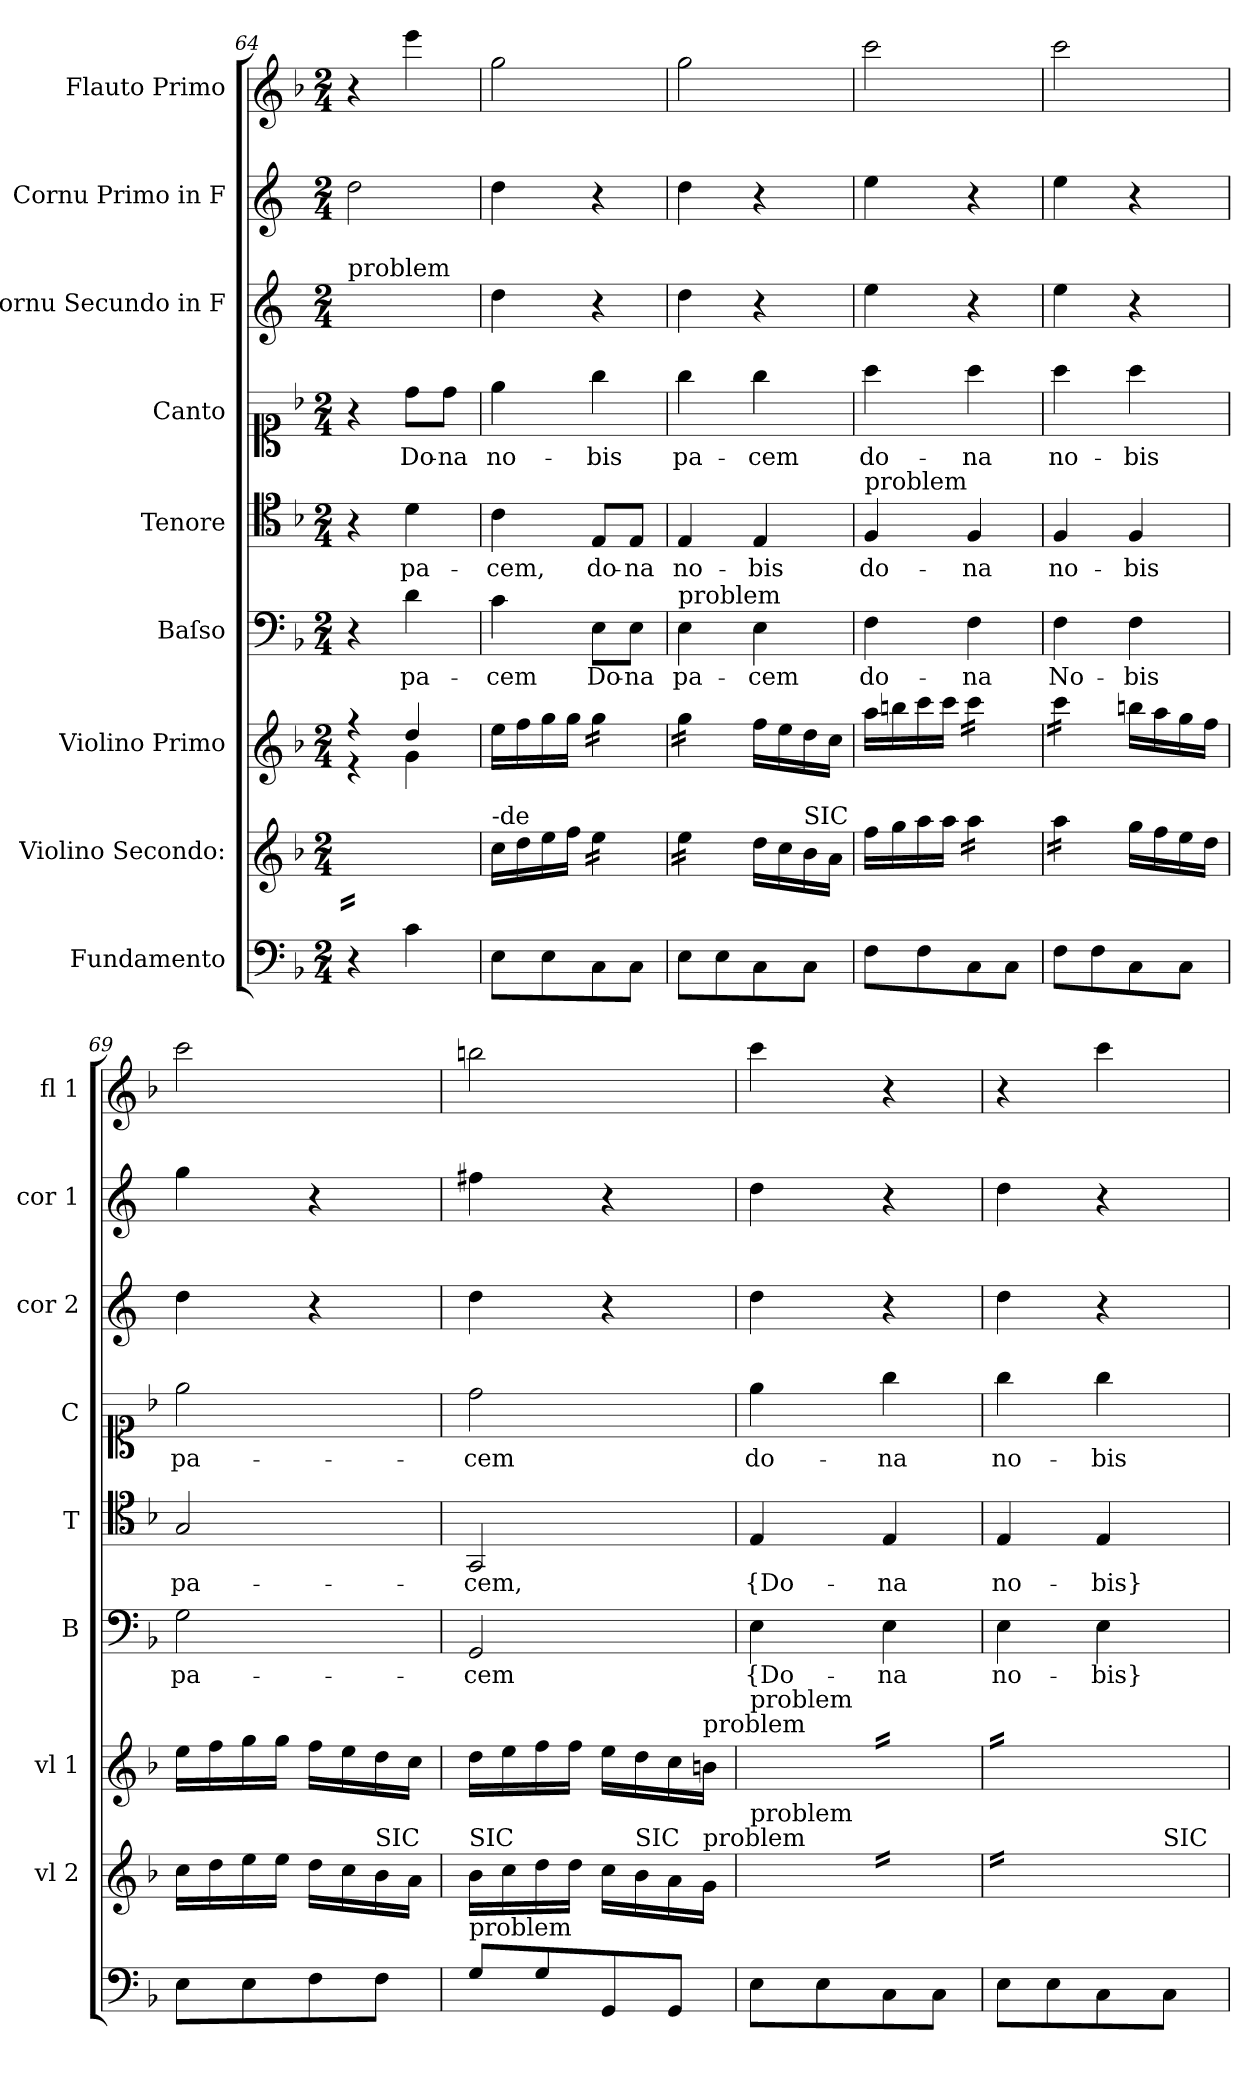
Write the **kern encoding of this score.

**kern	**kern	**kern	**kern	**text	**kern	**text	**kern	**text	**kern	**kern	**kern
*part9	*part8	*part7	*part6	*part6	*part5	*part5	*part4	*part4	*part3	*part2	*part1
*staff9	*staff8	*staff7	*staff6	*staff6	*staff5	*staff5	*staff4	*staff4	*staff3	*staff2	*staff1
*I"Fundamento	*I"Violino Secondo:	*I"Violino Primo	*I"Baſso	*	*I"Tenore	*	*I"Canto	*	*I"Cornu Secundo in F	*I"Cornu Primo in F	*I"Flauto Primo
*	*I'vl 2	*I'vl 1	*I'B	*	*I'T	*	*I'C	*	*I'cor 2	*I'cor 1	*I'fl 1
*clefF4	*clefG2	*clefG2	*clefF4	*	*clefC4	*	*clefC1	*	*clefG2	*clefG2	*clefG2
*	*	*	*	*	*	*	*	*	*ITrd4c7	*ITrd4c7	*
*k[b-]	*k[b-]	*k[b-]	*k[b-]	*	*k[b-]	*	*k[b-]	*	*k[b-]	*k[b-]	*k[b-]
*F:	*F:	*F:	*F:	*	*F:	*	*F:	*	*F:	*F:	*F:
*M2/4	*M2/4	*M2/4	*M2/4	*	*M2/4	*	*M2/4	*	*M2/4	*M2/4	*M2/4
=64	=64	=64	=64	=64	=64	=64	=64	=64	=64	=64	=64
*	*	*^	*	*	*	*	*	*	*	*	*
!	!	!	!	!	!	!	!	!	!	!LO:TX:a:t=problem	!	!
!	!LO:TX:a:t=vi-	!	!	!	!	!	!	!	!	!	!	!
*	*tremolo	*	*	*	*	*	*	*	*	*	*	*
4r	16Gyy/ 16gyy/LL	4r	4r	4r	.	4r	.	4r	.	2ryy	2g\	4r
.	16Gyy/ 16gyy/	.	.	.	.	.	.	.	.	.	.	.
.	16Gyy/ 16gyy/	.	.	.	.	.	.	.	.	.	.	.
.	16Gyy/ 16gyy/	.	.	.	.	.	.	.	.	.	.	.
4c\	16Gyy/ 16gyy/	4dd/	4g\	4d\	pa-	4d\	pa-	8dd\L	Do-	.	.	4eee\
.	16Gyy/ 16gyy/	.	.	.	.	.	.	.	.	.	.	.
.	16Gyy/ 16gyy/	.	.	.	.	.	.	8dd\J	-na	.	.	.
.	16Gyy/ 16gyy/JJ	.	.	.	.	.	.	.	.	.	.	.
*	*Xtremolo	*	*	*	*	*	*	*	*	*	*	*
*	*	*v	*v	*	*	*	*	*	*	*	*	*
=65	=65	=65	=65	=65	=65	=65	=65	=65	=65	=65	=65
!	!LO:TX:a:t=-de	!	!	!	!	!	!	!	!	!	!
8E\L	16cc\LL	16ee\LL	4c\	-cem	4c\	-cem,	4ee\	no-	4g\	4g\	2gg\
.	16dd\	16ff\	.	.	.	.	.	.	.	.	.
8E\	16ee\	16gg\	.	.	.	.	.	.	.	.	.
.	16ff\JJ	16gg\JJ	.	.	.	.	.	.	.	.	.
*	*tremolo	*	*	*	*	*	*	*	*	*	*
*	*	*tremolo	*	*	*	*	*	*	*	*	*
8C\	16ee\LL	16gg\LL	8E\L	Do-	8E/L	do-	4gg\	-bis	4r	4r	.
.	16ee\	16gg\	.	.	.	.	.	.	.	.	.
8C\J	16ee\	16gg\	8E\J	-na	8E/J	-na	.	.	.	.	.
.	16ee\JJ	16gg\JJ	.	.	.	.	.	.	.	.	.
=66	=66	=66	=66	=66	=66	=66	=66	=66	=66	=66	=66
!	!	!	!LO:TX:a:t=problem	!	!	!	!	!	!	!	!
8E\L	16ee\LL	16gg\LL	4E\	pa-	4E/	no-	4gg\	pa-	4g\	4g\	2gg\
.	16ee\	16gg\	.	.	.	.	.	.	.	.	.
8E\	16ee\	16gg\	.	.	.	.	.	.	.	.	.
.	16ee\JJ	16gg\JJ	.	.	.	.	.	.	.	.	.
*	*	*Xtremolo	*	*	*	*	*	*	*	*	*
*	*Xtremolo	*	*	*	*	*	*	*	*	*	*
8C\	16dd\LL	16ff\LL	4E\	-cem	4E/	-bis	4gg\	-cem	4r	4r	.
.	16cc\	16ee\	.	.	.	.	.	.	.	.	.
!	!LO:TX:a:t=SIC	!	!	!	!	!	!	!	!	!	!
8C\J	16b-\	16dd\	.	.	.	.	.	.	.	.	.
.	16a\JJ	16cc\JJ	.	.	.	.	.	.	.	.	.
=67	=67	=67	=67	=67	=67	=67	=67	=67	=67	=67	=67
!	!	!	!	!	!LO:TX:a:t=problem	!	!	!	!	!	!
8F\L	16ff\LL	16aa\LL	4F\	do-	4F/	do-	4aa\	do-	4a\	4a\	2ccc\
.	16gg\	16bbn\	.	.	.	.	.	.	.	.	.
8F\	16aa\	16ccc\	.	.	.	.	.	.	.	.	.
.	16aa\JJ	16ccc\JJ	.	.	.	.	.	.	.	.	.
*	*tremolo	*	*	*	*	*	*	*	*	*	*
*	*	*tremolo	*	*	*	*	*	*	*	*	*
8C\	16aa\LL	16ccc\LL	4F\	-na	4F/	-na	4aa\	-na	4r	4r	.
.	16aa\	16ccc\	.	.	.	.	.	.	.	.	.
8C\J	16aa\	16ccc\	.	.	.	.	.	.	.	.	.
.	16aa\JJ	16ccc\JJ	.	.	.	.	.	.	.	.	.
=68	=68	=68	=68	=68	=68	=68	=68	=68	=68	=68	=68
8F\L	16aa\LL	16ccc\LL	4F\	No-	4F/	no-	4aa\	no-	4a\	4a\	2ccc\
.	16aa\	16ccc\	.	.	.	.	.	.	.	.	.
8F\	16aa\	16ccc\	.	.	.	.	.	.	.	.	.
.	16aa\JJ	16ccc\JJ	.	.	.	.	.	.	.	.	.
*	*	*Xtremolo	*	*	*	*	*	*	*	*	*
*	*Xtremolo	*	*	*	*	*	*	*	*	*	*
8C\	16gg\LL	16bbn\LL	4F\	-bis	4F/	-bis	4aa\	-bis	4r	4r	.
.	16ff\	16aa\	.	.	.	.	.	.	.	.	.
8C\J	16ee\	16gg\	.	.	.	.	.	.	.	.	.
.	16dd\JJ	16ff\JJ	.	.	.	.	.	.	.	.	.
=69	=69	=69	=69	=69	=69	=69	=69	=69	=69	=69	=69
8E\L	16cc\LL	16ee\LL	2G\	pa-	2G/	pa-	2ee\	pa-	4g\	4cc\	2ccc\
.	16dd\	16ff\	.	.	.	.	.	.	.	.	.
8E\	16ee\	16gg\	.	.	.	.	.	.	.	.	.
.	16ee\JJ	16gg\JJ	.	.	.	.	.	.	.	.	.
8F\	16dd\LL	16ff\LL	.	.	.	.	.	.	4r	4r	.
.	16cc\	16ee\	.	.	.	.	.	.	.	.	.
!	!LO:TX:a:t=SIC	!	!	!	!	!	!	!	!	!	!
8F\J	16b-\	16dd\	.	.	.	.	.	.	.	.	.
.	16a\JJ	16cc\JJ	.	.	.	.	.	.	.	.	.
=70	=70	=70	=70	=70	=70	=70	=70	=70	=70	=70	=70
!	!LO:TX:a:t=SIC	!	!	!	!	!	!	!	!	!	!
!LO:TX:a:t=problem	!	!	!	!	!	!	!	!	!	!	!
8G\L	16b-\LL	16dd\LL	2GG/	-cem	2GG/	-cem,	2dd\	-cem	4g\	4bn\	2bbn\
.	16cc\	16ee\	.	.	.	.	.	.	.	.	.
8G\	16dd\	16ff\	.	.	.	.	.	.	.	.	.
.	16dd\JJ	16ff\JJ	.	.	.	.	.	.	.	.	.
8GG/	16cc\LL	16ee\LL	.	.	.	.	.	.	4r	4r	.
!	!LO:TX:a:t=SIC	!	!	!	!	!	!	!	!	!	!
.	16b-\	16dd\	.	.	.	.	.	.	.	.	.
8GG/J	16a\	16cc\	.	.	.	.	.	.	.	.	.
!	!	!LO:TX:a:t=problem	!	!	!	!	!	!	!	!	!
!	!LO:TX:a:t=problem	!	!	!	!	!	!	!	!	!	!
.	16g\JJ	16bn\JJ	.	.	.	.	.	.	.	.	.
=71	=71	=71	=71	=71	=71	=71	=71	=71	=71	=71	=71
!	!	!LO:TX:a:t=problem	!	!	!	!	!	!	!	!	!
!	!LO:TX:a:t=problem	!	!	!	!	!	!	!	!	!	!
8E\L	16cc\LLyy	16ee\LLyy	4E\	{Do-	4E/	{Do-	4ee\	do-	4g\	4g\	4ccc\
.	16dd\yy	16ff\yy	.	.	.	.	.	.	.	.	.
8E\	16ee\yy	16gg\yy	.	.	.	.	.	.	.	.	.
.	16ee\JJyy	16gg\JJyy	.	.	.	.	.	.	.	.	.
*	*tremolo	*	*	*	*	*	*	*	*	*	*
*	*	*tremolo	*	*	*	*	*	*	*	*	*
8C\	16ee\yyLL	16gg\yyLL	4E\	-na	4E/	-na	4gg\	-na	4r	4r	4r
.	16ee\yy	16gg\yy	.	.	.	.	.	.	.	.	.
8C\J	16ee\yy	16gg\yy	.	.	.	.	.	.	.	.	.
.	16ee\yyJJ	16gg\yyJJ	.	.	.	.	.	.	.	.	.
=72	=72	=72	=72	=72	=72	=72	=72	=72	=72	=72	=72
8E\L	16ee\yyLL	16gg\yyLL	4E\	no-	4E/	no-	4gg\	no-	4g\	4g\	4r
.	16ee\yy	16gg\yy	.	.	.	.	.	.	.	.	.
8E\	16ee\yy	16gg\yy	.	.	.	.	.	.	.	.	.
.	16ee\yyJJ	16gg\yyJJ	.	.	.	.	.	.	.	.	.
*	*	*Xtremolo	*	*	*	*	*	*	*	*	*
*	*Xtremolo	*	*	*	*	*	*	*	*	*	*
8C\	16dd\LLyy	16ff\LLyy	4E\	-bis}	4E/	-bis}	4gg\	-bis	4r	4r	4ccc\
.	16cc\yy	16ee\yy	.	.	.	.	.	.	.	.	.
!	!LO:TX:a:t=SIC	!	!	!	!	!	!	!	!	!	!
8C\J	16b-\yy	16dd\yy	.	.	.	.	.	.	.	.	.
.	16a\JJyy	16cc\JJyy	.	.	.	.	.	.	.	.	.
=	=	=	=	=	=	=	=	=	=	=	=
*-	*-	*-	*-	*-	*-	*-	*-	*-	*-	*-	*-
